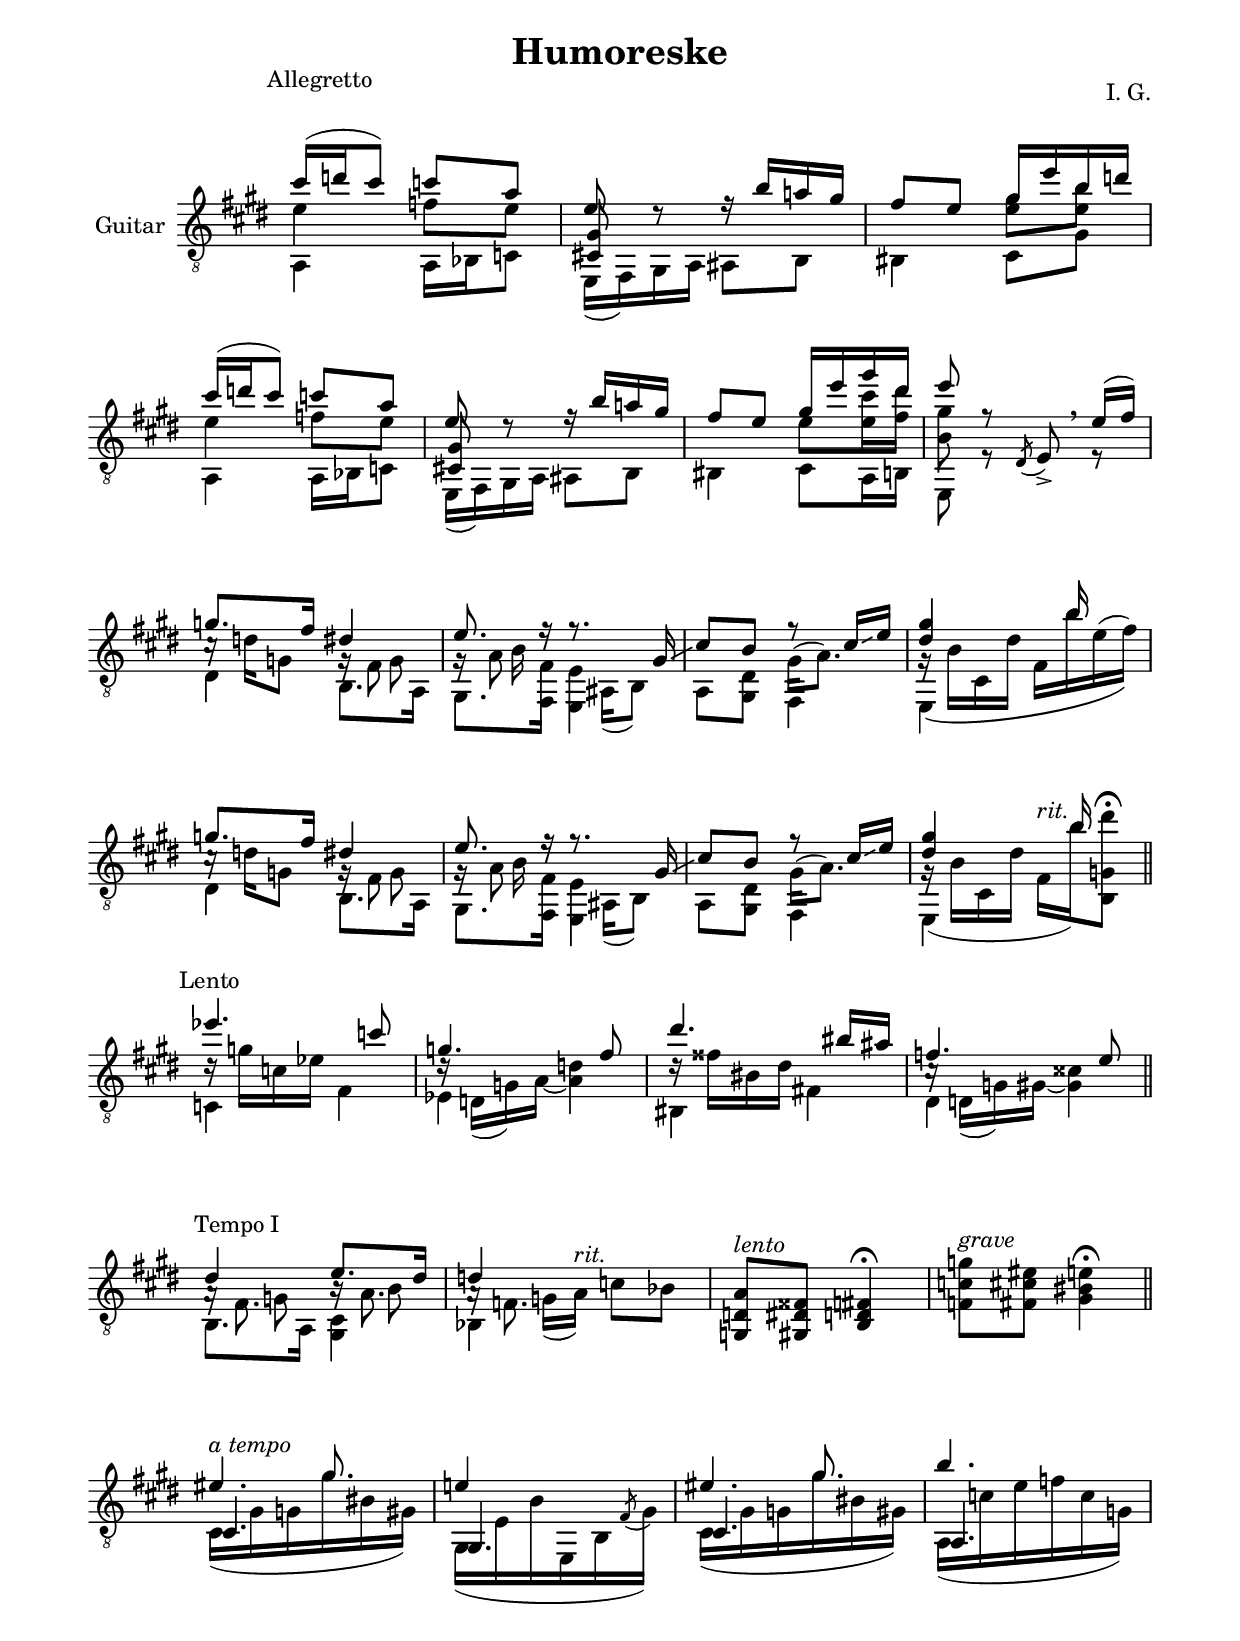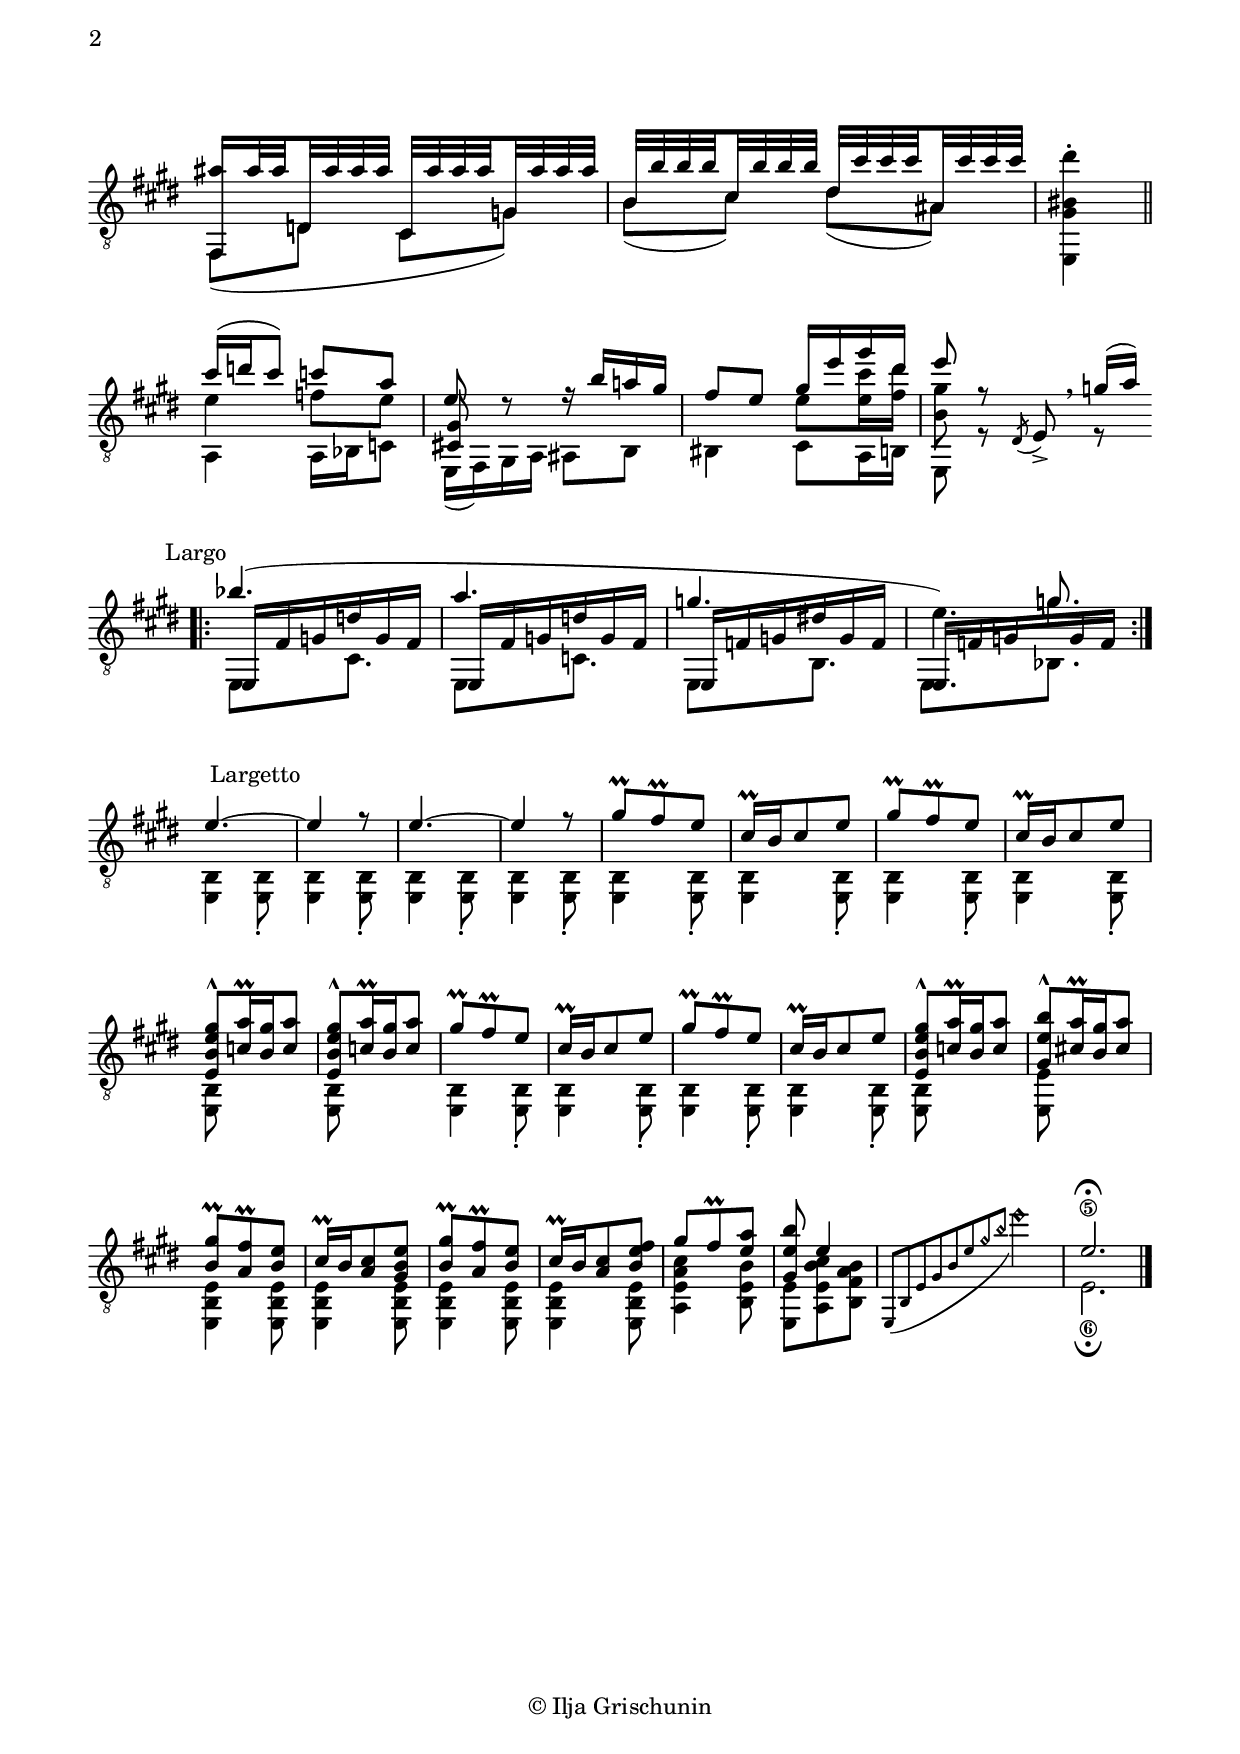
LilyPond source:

\version "2.19.15"

\language "deutsch"

\header {
  title = "Humoreske"
  composer = "I. G."
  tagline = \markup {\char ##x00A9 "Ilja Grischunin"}
}

\paper {
  #(set-paper-size "a4")
  top-markup-spacing.basic-distance = 6
  markup-system-spacing.basic-distance = 19
  top-system-spacing.basic-distance = 20
  system-system-spacing.basic-distance = 23
  %score-system-spacing.basic-distance = 28
  last-bottom-spacing.basic-distance = 20

  %two-sided = ##t
  %inner-margin = 25
  %outer-margin = 15
  left-margin = 15
  right-margin = 15
}

\layout {
  \context {
    \Voice
    \override Glissando.thickness = #1.5
    \override Glissando.gap = #0.1
  }
  \context {
    \Score
    \remove "Bar_number_engraver"
  }
}
%%%%%%%%%%%%%%%%%%%%%%%%%%%%%%%%%%%%%%
#(define RH rightHandFinger)

xLV = #(define-music-function (parser location further) (number?) #{
  \once \override LaissezVibrerTie.X-extent = #'(0 . 0)
  \once \override LaissezVibrerTie.details.note-head-gap = #(/
                                                             further -2)
  \once \override LaissezVibrerTie.extra-offset = #(cons (/
                                                          further 2) 0)
         #})

stringNumberSpanner =
#(define-music-function (parser location StringNumber) (string?)
   #{
     \override TextSpanner.font-size = #-5
     \override TextSpanner.dash-fraction = #0.3
     \override TextSpanner.dash-period = #1.5
     \override TextSpanner.bound-details.right.arrow = ##t
     \override TextSpanner.arrow-width = #0.2
     \override TextSpanner.arrow-length = #0.7
     \override TextSpanner.bound-details.left.stencil-align-dir-y = #CENTER
     \override TextSpanner.bound-details.left.text = \markup { \circle \number #StringNumber }
   #})

stringNumSpan =
#(define-music-function (parser location StringNumber) (string?)
   #{
     \override TextSpanner.font-size = #-5
     \override TextSpanner.dash-fraction = #0.3
     \override TextSpanner.dash-period = #1.5
     %\override TextSpanner.bound-details.right.arrow = ##t
     %\override TextSpanner.arrow-width = #0.2
     %\override TextSpanner.arrow-length = #0.7
     \override TextSpanner.bound-details.left.stencil-align-dir-y = #CENTER
     \override TextSpanner.bound-details.left.text = \markup { \circle \number #StringNumber }
   #})

%%%%%%%%%%%%%%%%%%%%%%%%%%%%%%%%%%%%%%
\score {
  \new Staff \with {
    instrumentName = "Guitar"
  }
  \relative {
    \clef "treble_8"
    \key e \major
    \time 2/4
    \override Staff.TimeSignature.stencil = ##f
    \mergeDifferentlyHeadedOn
    \mergeDifferentlyDottedOn
    \override Score.RehearsalMark.extra-offset = #'(0 . 3.5)
    \mark \markup {\fontsize #-2 {Allegretto}}
    <<
      {
        cis''16( d cis8) c a
      }
      \\
      {
        e4 f8 e
      }
      \\
      {
        \voiceTwo
        a,,4 a16 b c8
      }
    >>
    <<
      {
        e'8 d\rest
      }
      \\
      {
        \voiceOne
        \once\override NoteColumn.force-hshift = #.2
        <cis,! gis'>8 s
      }
      \\
      {
        \voiceTwo
        e,16( fis) gis a
      }
    >>
    <<
      {
        r16 h'' a! gis fis8 e
      }
      \\
      {
        ais,,8 h his4
      }
    >>
    <<
      {
        gis''16 e' h d
      }
      \\
      {
        \once\override Beam.positions = #'(-1 . 0)
        <e, gis>8 <e h'>
      }
      \\
      {
        \voiceTwo
        cis,8 gis'
      }
    >>
    <<
      {
        cis'16( d cis8) c a
      }
      \\
      {
        e4 f8 e
      }
      \\
      {
        \voiceTwo
        a,,4 a16 b c8
      }
    >>
    <<
      {
        e'8 d\rest
      }
      \\
      {
        \voiceOne
        \once\override NoteColumn.force-hshift = #.2
        <cis,! gis'>8 s
      }
      \\
      {
        \voiceTwo
        e,16( fis) gis a
      }
    >>
    <<
      {
        r16 h'' a! gis fis8 e
      }
      \\
      {
        ais,,8 h his4
      }
    >>
    <<
      {
        gis''16 e' gis dis e8 r
      }
      \\
      {
        \once\override Beam.positions = #'(-1.3 . -1.3)
        e,8 <e cis'>16 <fis dis'> <h, gis'>8 s
      }
      \\
      {
        \voiceTwo
        cis,8 a16 h e,8 r
      }
    >>
    \override BreathingSign.extra-offset = #'(-.5 . 0)
    \acciaccatura dis'8 e->\breathe
    <<
      {
        e'16(fis)
      }
      \\
      {
        r8
      }
    >>
    <<
      {
        g8. fis16
      }
      \\
      {
        c16\rest d g,8
      }
      \\
      {
        \voiceTwo
        dis4
      }
    >>
    <<
      {
        dis'4 e8. r16
      }
      \\
      {
        g,16\rest fis8 s16 g\rest a8 s16
      }
      \\
      {
        \voiceTwo
        s8 g s h16 s
      }
      \\
      {
        \voiceTwo
        h,8. a16 gis8. <fis fis'>16
      }
    >>
    <<
      {
        r8. gis'16\glissando cis8 h r cis16\glissando e <dis gis>4 s16 h' s8
      }
      \\
      {
        s16 ais,,( h8) s4 gis'16^( a8.) g16\rest\( h cis, dis' fis, h' e,^( fis)\)
      }
      \\
      {
        \voiceTwo
        <e,, e'>4 a8 <gis dis'> fis4 e s
      }
    >>
    <<
      {
        g''8. fis16
      }
      \\
      {
        c16\rest d g,8
      }
      \\
      {
        \voiceTwo
        dis4
      }
    >>
    <<
      {
        dis'4 e8. r16
      }
      \\
      {
        g,16\rest fis8 s16 g\rest a8 s16
      }
      \\
      {
        \voiceTwo
        s8 g s h16 s
      }
      \\
      {
        \voiceTwo
        h,8. a16 gis8. <fis fis'>16
      }
    >>
    <<
      {
        r8. gis'16\glissando cis8 h r cis16\glissando e <dis gis>4 s16 h' s8
      }
      \\
      {
        s16 ais,,( h8) s4 gis'16^( a8.) g16\rest( h cis, dis' fis,^\markup{\italic rit.}
        h')%\glissando
        <h,, g' dis''>8^\fermata
      }
      \\
      {
        \voiceTwo
        <e, e'>4 a8 <gis dis'> fis4 e s
      }
    >>
    \bar "||"
    \break
    \override Score.RehearsalMark.extra-offset = #'(0 . .5)
    \mark \markup {\fontsize #-2 {Lento}}
    <<
      {
        es'''4. c8 g4. fis8 dis'4. his16 ais f4. e8
      }
      \\
      {
        d16\rest g c, es s4 d16\rest d,( g) a~ <a d>4
        d16\rest fisis his, dis s4 c16\rest d,( g) gis~ <gis cisis>4
      }
      \\
      {
        \voiceTwo
        c,4 fis es s his fis'! dis s
      }
    >>
    \bar "||"
    \break
    \override Score.RehearsalMark.extra-offset = #'(1.5 . 1)
    \mark \markup {\fontsize #-2 {Tempo I}}
    <<
      {
        dis'4 e8. dis16 d4 s
      }
      \\
      {
        s8 g, s h s g16( a)%\glissando
        ^\markup{\italic rit.} c8 b
      }
      \\
      {
        \voiceTwo
        a16\rest fis8. h16\rest a8. a16\rest f8. s4
      }
      \\
      {
        \voiceTwo
        h,8. a16 <gis cis>4 b s
      }
    >>
    <g d' a'>8^\markup{\italic lento} <gis dis' fisis> <h d fis>4^\fermata
    <f' c' g'>8^\markup{\italic grave} <fis cis' eis> <gis his e>4^\fermata
    \bar "||"
    \break
    \time 3/8
    <<
      {
        s8. gis'
      }
      \\
      {
        \voiceOne
        eis4.^\markup{\italic {a tempo}}
      }
      \\
      {
        \voiceOne
        cis,4.
      }
      \\
      {
        cis16( gis' g gis' his, gis)
      }
    >>
    <<
      {
        e'!4 s8
      }
      \\
      {
        \voiceOne
        gis,,4.
      }
      \\
      {
        \voiceTwo
        gis16( e' h' e,, h' \stemUp\acciaccatura fis'8 \stemDown gis16)
      }
    >>
    <<
      {
        s8. gis'
      }
      \\
      {
        \voiceOne
        eis4.
      }
      \\
      {
        \voiceOne
        cis,4.
      }
      \\
      {
        cis16( gis' g gis' his, gis)
      }
    >>
    <<
      {
        h'4.
      }
      \\
      {
        \voiceOne
        a,,4.
      }
      \\
      {
        \voiceTwo
        a16( c' e f c g)
      }
    >>
    \time 2/4
    <<
      {
        \set subdivideBeams = ##t
        \set baseMoment = #(ly:make-moment 1/8)
        \set beatStructure = #'(2 2 2 2)
        <fis, ais''>16 ais''32 ais d,, ais'' ais ais
        cis,, ais'' ais ais g, ais' ais ais
        h, h' h h cis, h' h h dis, cis' cis cis ais, cis' cis cis
      }
      \\
      {
        fis,,,8( d' cis g') h( cis) dis( ais)
      }
    >>
    \time 1/4
    \stemDown
    <e, gis' his  dis'>4-.
    \stemNeutral
    \bar "||"
    \break
    \time 2/4
    <<
      {
        cis'''16( d cis8) c a
      }
      \\
      {
        e4 f8 e
      }
      \\
      {
        \voiceTwo
        a,,4 a16 b c8
      }
    >>
    <<
      {
        e'8 d\rest
      }
      \\
      {
        \voiceOne
        \once\override NoteColumn.force-hshift = #.2
        <cis,! gis'>8 s
      }
      \\
      {
        \voiceTwo
        e,16( fis) gis a
      }
    >>
    <<
      {
        r16 h'' a! gis fis8 e
      }
      \\
      {
        ais,,8 h his4
      }
    >>
    <<
      {
        gis''16 e' gis dis e8 r
      }
      \\
      {
        \once\override Beam.positions = #'(-1.3 . -1.3)
        e,8 <e cis'>16 <fis dis'> <h, gis'>8 s
      }
      \\
      {
        \voiceTwo
        cis,8 a16 h e,8 r
      }
    >>
    \override BreathingSign.extra-offset = #'(-.5 . 0)
    \acciaccatura dis'8 e->\breathe
    <<
      {
        g'16( a)
      }
      \\
      {
        r8
      }
    >>
    \bar ".|:"
    \time 3/8
    \override Score.RehearsalMark.extra-offset = #'(0 . .5)
    \mark \markup {\fontsize #-2 {Largo}}
    <<
      {
        s4. s s s8. g
      }
      \\
      {
        \voiceFour
        \stemUp
        \dotsUp
        b4.^( a g
        \stemDown
        e4.)
      }
      \\
      {
        \voiceThree
        \repeat unfold 2 {
          \once\override Beam.positions = #'(2 . 4)
          e,,16 fis' g d' g, fis
        }
        \once\override Beam.positions = #'(1.5 . 4)
        e, f' g dis'! g, f
        \once\override Beam.positions = #'(.35 . 1.6)
        \once\override NoteColumn.force-hshift = #-.1
        e,16 f' g \stemDown g' \stemUp g, f
      }
      \\
      {
        %\voiceTwo
        e,8. cis' e, c' e, h'
        e,8. b'
      }
    >>
    \bar ":|."
    \break
    \override Score.RehearsalMark.extra-offset = #'(3 . .5)
    \mark \markup {\fontsize #-2 {Largetto}}
    <<
      {
        \repeat unfold 2 {e'4.~ e4 r8}
        \repeat unfold 2 {gis8\prall fis\prall e cis16\prall h cis8 e}
        \repeat unfold 2 {<e, h' e gis>-^ <c' a'>16\prall <h gis'> <c a'>8}
        \repeat unfold 2 {gis'8\prall fis\prall e cis16\prall h cis8 e}
        <e, h' e gis>-^ <c' a'>16\prall <h gis'> <c a'>8
        <gis e' h'>-^ <cis! a'>16\prall <h gis'> <cis a'>8
        <h gis'>8\prall <a fis'>\prall <h e> cis16\prall h <a cis>8 <gis h e>
        <h gis'>8\prall <a fis'>\prall <h e> cis16\prall h <a cis>8 <h e fis>
        gis' fis\prall <e a> <gis, e' h'> e'4
      }
      \\
      {
        \repeat unfold 8 {<e,, h'>4 q8-.} q s4 q8 s4
        \repeat unfold 4 {<e h'>4 q8-.} q s4 <e e'>8 s4
        \repeat unfold 4 {<e h' e>4 q8} <a e' a cis>4 <h e h'>8
        <e, e'> <a e' h' cis> <h fis' a h>
      }
    >>
    \time 2/4
    \grace {
      e,8[( h' e gis h e
      \override NoteHead.style = #'harmonic
      gis h]
    }
    e2)
    \time 3/4
    <<{e,2.\5\fermata}\\{e,_\6\fermata}>>
    \bar "|."
  }
}
